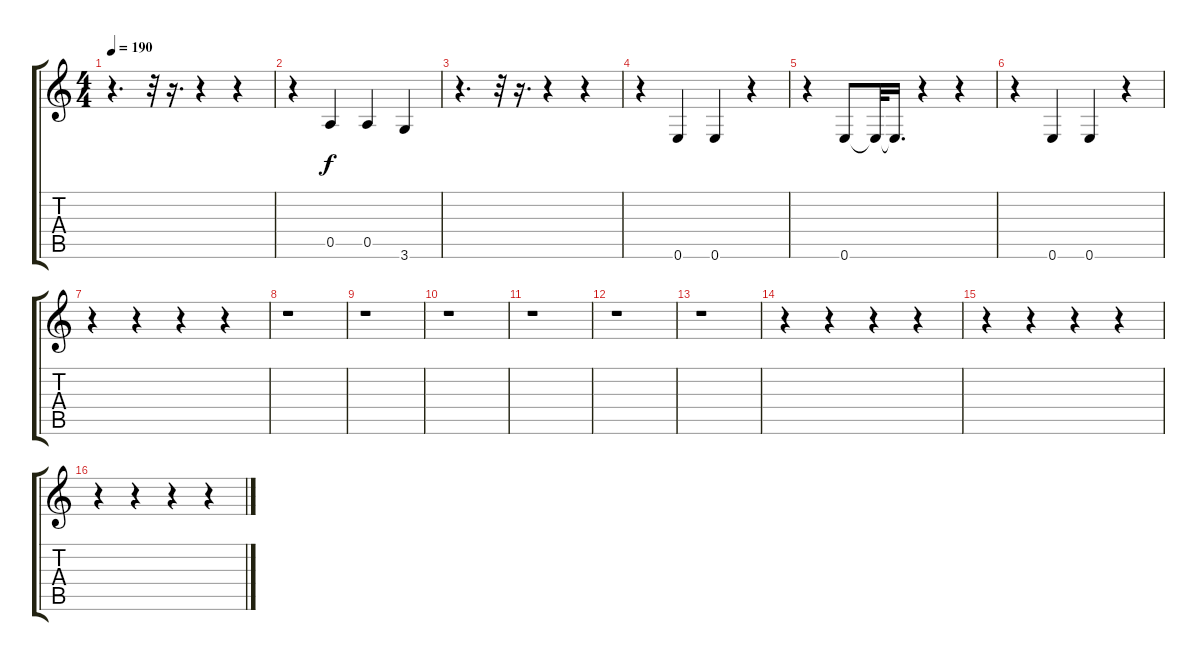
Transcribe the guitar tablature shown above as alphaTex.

\track "" {instrument electricbassfinger}
\staff {score tabs}
\tuning (E4 B3 G3 D3 A2 E2) {hide}
\ts (4 4)
\tempo 190
\clef g2
\ks c
r.4{d dy f} r.32 r.16{d} r.4 r.4 |
r.4 0.5.4 0.5.4 3.6.4 |
r.4{d} r.32 r.16{d} r.4 r.4 |
r.4 0.6.4 0.6.4 r.4 |
r.4 0.6.8 0.6{t}.32 0.6{t}.16{d} r.4 r.4 |
r.4 0.6.4 0.6.4 r.4 |
r.4 r.4 r.4 r.4 |
r.1 |
r.1 |
r.1 |
r.1 |
r.1 |
r.1 |
r.4 r.4 r.4 r.4 |
r.4 r.4 r.4 r.4 |
r.4 r.4 r.4 r.4
